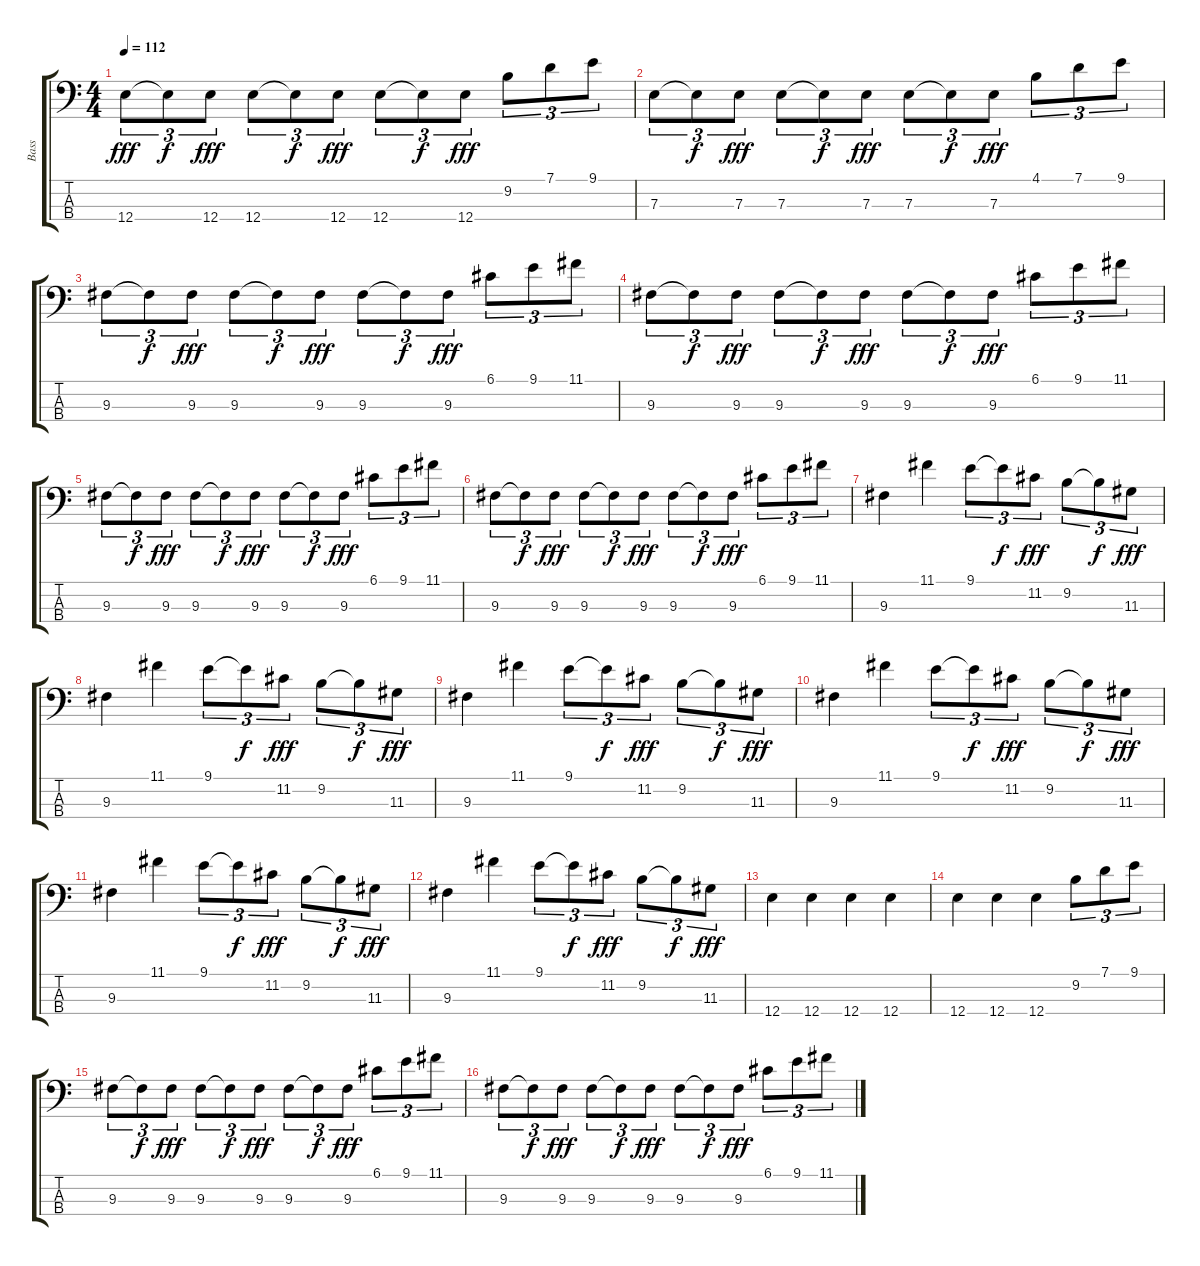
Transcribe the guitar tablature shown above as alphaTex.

\track ("Bass" "Bass") {instrument electricbassfinger}
\staff {score tabs}
\tuning (G2 D2 A1 E1) {hide}
\ts (4 4)
\tempo 112
\clef f4
\ks c
12.4.8{tu (3 2) dy fff} 12.4{t}.8{tu (3 2) dy f} 12.4.8{tu (3 2) dy fff} 12.4.8{tu (3 2)} 12.4{t}.8{tu (3 2) dy f} 12.4.8{tu (3 2) dy fff} 12.4.8{tu (3 2)} 12.4{t}.8{tu (3 2) dy f} 12.4.8{tu (3 2) dy fff} 9.2.8{tu (3 2)} 7.1.8{tu (3 2)} 9.1.8{tu (3 2)} |
7.3.8{tu (3 2)} 7.3{t}.8{tu (3 2) dy f} 7.3.8{tu (3 2) dy fff} 7.3.8{tu (3 2)} 7.3{t}.8{tu (3 2) dy f} 7.3.8{tu (3 2) dy fff} 7.3.8{tu (3 2)} 7.3{t}.8{tu (3 2) dy f} 7.3.8{tu (3 2) dy fff} 4.1.8{tu (3 2)} 7.1.8{tu (3 2)} 9.1.8{tu (3 2)} |
9.3.8{tu (3 2)} 9.3{t}.8{tu (3 2) dy f} 9.3.8{tu (3 2) dy fff} 9.3.8{tu (3 2)} 9.3{t}.8{tu (3 2) dy f} 9.3.8{tu (3 2) dy fff} 9.3.8{tu (3 2)} 9.3{t}.8{tu (3 2) dy f} 9.3.8{tu (3 2) dy fff} 6.1.8{tu (3 2)} 9.1.8{tu (3 2)} 11.1.8{tu (3 2)} |
9.3.8{tu (3 2)} 9.3{t}.8{tu (3 2) dy f} 9.3.8{tu (3 2) dy fff} 9.3.8{tu (3 2)} 9.3{t}.8{tu (3 2) dy f} 9.3.8{tu (3 2) dy fff} 9.3.8{tu (3 2)} 9.3{t}.8{tu (3 2) dy f} 9.3.8{tu (3 2) dy fff} 6.1.8{tu (3 2)} 9.1.8{tu (3 2)} 11.1.8{tu (3 2)} |
9.3.8{tu (3 2)} 9.3{t}.8{tu (3 2) dy f} 9.3.8{tu (3 2) dy fff} 9.3.8{tu (3 2)} 9.3{t}.8{tu (3 2) dy f} 9.3.8{tu (3 2) dy fff} 9.3.8{tu (3 2)} 9.3{t}.8{tu (3 2) dy f} 9.3.8{tu (3 2) dy fff} 6.1.8{tu (3 2)} 9.1.8{tu (3 2)} 11.1.8{tu (3 2)} |
9.3.8{tu (3 2)} 9.3{t}.8{tu (3 2) dy f} 9.3.8{tu (3 2) dy fff} 9.3.8{tu (3 2)} 9.3{t}.8{tu (3 2) dy f} 9.3.8{tu (3 2) dy fff} 9.3.8{tu (3 2)} 9.3{t}.8{tu (3 2) dy f} 9.3.8{tu (3 2) dy fff} 6.1.8{tu (3 2)} 9.1.8{tu (3 2)} 11.1.8{tu (3 2)} |
9.3.4 11.1.4 9.1.8{tu (3 2)} 9.1{t}.8{tu (3 2) dy f} 11.2.8{tu (3 2) dy fff} 9.2.8{tu (3 2)} 9.2{t}.8{tu (3 2) dy f} 11.3.8{tu (3 2) dy fff} |
9.3.4 11.1.4 9.1.8{tu (3 2)} 9.1{t}.8{tu (3 2) dy f} 11.2.8{tu (3 2) dy fff} 9.2.8{tu (3 2)} 9.2{t}.8{tu (3 2) dy f} 11.3.8{tu (3 2) dy fff} |
9.3.4 11.1.4 9.1.8{tu (3 2)} 9.1{t}.8{tu (3 2) dy f} 11.2.8{tu (3 2) dy fff} 9.2.8{tu (3 2)} 9.2{t}.8{tu (3 2) dy f} 11.3.8{tu (3 2) dy fff} |
9.3.4 11.1.4 9.1.8{tu (3 2)} 9.1{t}.8{tu (3 2) dy f} 11.2.8{tu (3 2) dy fff} 9.2.8{tu (3 2)} 9.2{t}.8{tu (3 2) dy f} 11.3.8{tu (3 2) dy fff} |
9.3.4 11.1.4 9.1.8{tu (3 2)} 9.1{t}.8{tu (3 2) dy f} 11.2.8{tu (3 2) dy fff} 9.2.8{tu (3 2)} 9.2{t}.8{tu (3 2) dy f} 11.3.8{tu (3 2) dy fff} |
9.3.4 11.1.4 9.1.8{tu (3 2)} 9.1{t}.8{tu (3 2) dy f} 11.2.8{tu (3 2) dy fff} 9.2.8{tu (3 2)} 9.2{t}.8{tu (3 2) dy f} 11.3.8{tu (3 2) dy fff} |
12.4.4 12.4.4 12.4.4 12.4.4 |
12.4.4 12.4.4 12.4.4 9.2.8{tu (3 2)} 7.1.8{tu (3 2)} 9.1.8{tu (3 2)} |
9.3.8{tu (3 2)} 9.3{t}.8{tu (3 2) dy f} 9.3.8{tu (3 2) dy fff} 9.3.8{tu (3 2)} 9.3{t}.8{tu (3 2) dy f} 9.3.8{tu (3 2) dy fff} 9.3.8{tu (3 2)} 9.3{t}.8{tu (3 2) dy f} 9.3.8{tu (3 2) dy fff} 6.1.8{tu (3 2)} 9.1.8{tu (3 2)} 11.1.8{tu (3 2)} |
9.3.8{tu (3 2)} 9.3{t}.8{tu (3 2) dy f} 9.3.8{tu (3 2) dy fff} 9.3.8{tu (3 2)} 9.3{t}.8{tu (3 2) dy f} 9.3.8{tu (3 2) dy fff} 9.3.8{tu (3 2)} 9.3{t}.8{tu (3 2) dy f} 9.3.8{tu (3 2) dy fff} 6.1.8{tu (3 2)} 9.1.8{tu (3 2)} 11.1.8{tu (3 2)}
